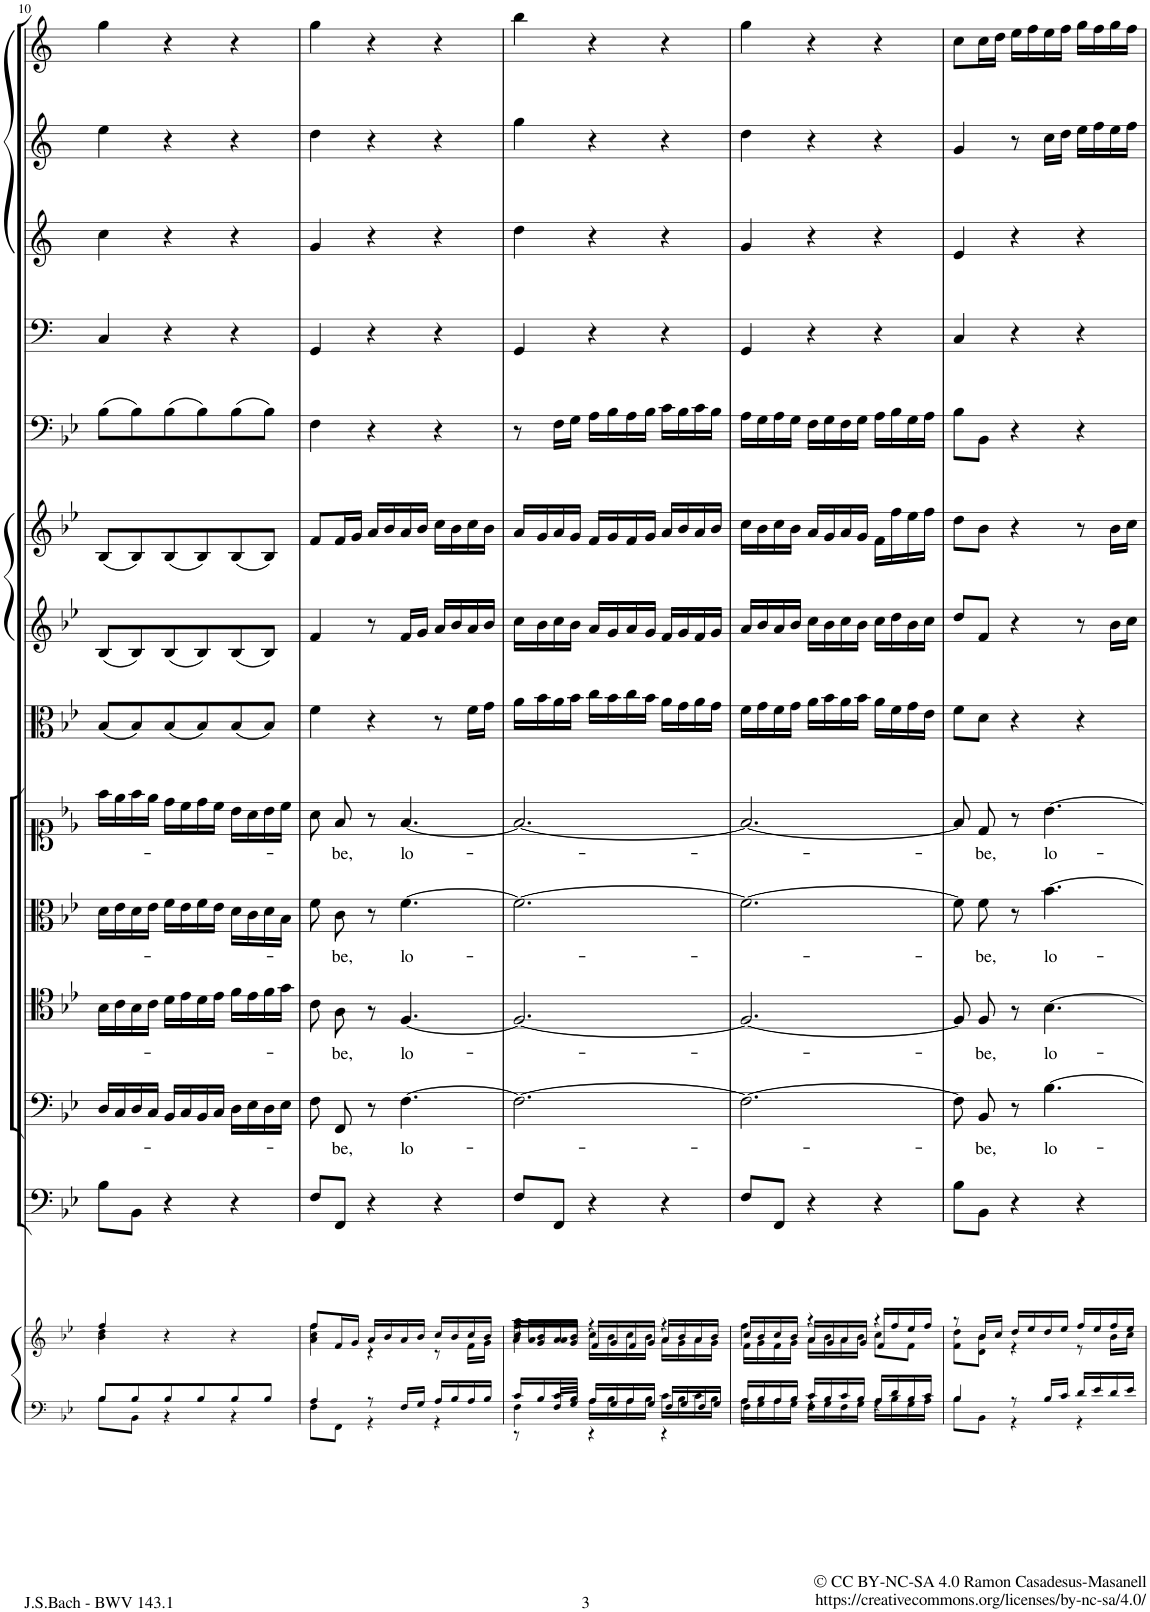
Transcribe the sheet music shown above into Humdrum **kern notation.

**kern	**kern	**kern	**kern	**text	**kern	**text	**kern	**text	**kern	**text	**kern	**kern	**kern	**kern	**kern	**kern	**kern	**kern
*part14	*part14	*part13	*part12	*part12	*part11	*part11	*part10	*part10	*part9	*part9	*part8	*part7	*part6	*part5	*part4	*part3	*part2	*part1
*staff15	*staff14	*staff13	*staff12	*staff12	*staff11	*staff11	*staff10	*staff10	*staff9	*staff9	*staff8	*staff7	*staff6	*staff5	*staff4	*staff3	*staff2	*staff1
*I"Piano reduction	*	*I"Continuo	*I"Basso	*	*I"Tenore	*	*I"Alto	*	*I"Soprano	*	*I"Viola	*I"Violino II	*I"Violino I	*I"Fagotto	*I"Timpani	*I"Corno da caccia III	*I"Corno da caccia II	*I"Corno da caccia I
*I'Pno	*	*	*	*	*	*	*	*	*	*	*I'Vla	*I'Vln	*I'Vln	*	*I'Timp	*	*	*
!!LO:PB:g=z
*clefF4	*clefG2	*clefF4	*clefF4	*	*clefC4	*	*clefC3	*	*clefC1	*	*clefC3	*clefG2	*clefG2	*clefF4	*clefF4	*clefG2	*clefG2	*clefG2
*	*	*	*	*	*	*	*	*	*	*	*	*	*	*	*Trd1c2	*Trd1c2	*Trd1c2	*Trd1c2
*k[b-e-]	*k[b-e-]	*k[b-e-]	*k[b-e-]	*	*k[b-e-]	*	*k[b-e-]	*	*k[b-e-]	*	*k[b-e-]	*k[b-e-]	*k[b-e-]	*k[b-e-]	*k[]	*k[]	*k[]	*k[]
*M3/4	*M3/4	*M3/4	*M3/4	*	*M3/4	*	*M3/4	*	*M3/4	*	*M3/4	*M3/4	*M3/4	*M3/4	*M3/4	*M3/4	*M3/4	*M3/4
=10	=10	=10	=10	=10	=10	=10	=10	=10	=10	=10	=10	=10	=10	=10	=10	=10	=10	=10
*^	*^	*	*	*	*	*	*	*	*	*	*	*	*	*	*	*	*	*
8B-/L	8B-\L	4ff/	4b-\ 4dd\	8B-\L	16D/LL	.	16B-\LL	.	16d\LL	.	16ff\LL	.	(8B-/L	(8B-/L	(8B-/L	(8B-\L	4C/	4cc\	4ee\	4gg\
.	.	.	.	.	16C/	.	16c\	.	16e-\	.	16ee-\	.	.	.	.	.	.	.	.	.
8B-/	8BB-\J	.	.	8BB-\J	16D/	.	16B-\	.	16d\	.	16ff\	.	8B-/)	8B-/)	8B-/)	8B-\)	.	.	.	.
.	.	.	.	.	16C/JJ	.	16c\JJ	.	16e-\JJ	.	16ee-\JJ	.	.	.	.	.	.	.	.	.
8B-/	4r	4r	4ryy	4r	16BB-/LL	.	16d\LL	.	16f\LL	.	16dd\LL	.	(8B-/	(8B-/	(8B-/	(8B-\	4r	4r	4r	4r
.	.	.	.	.	16C/	.	16e-\	.	16e-\	.	16cc\	.	.	.	.	.	.	.	.	.
8B-/	.	.	.	.	16BB-/	.	16d\	.	16f\	.	16dd\	.	8B-/)	8B-/)	8B-/)	8B-\)	.	.	.	.
.	.	.	.	.	16C/JJ	.	16e-\JJ	.	16e-\JJ	.	16cc\JJ	.	.	.	.	.	.	.	.	.
8B-/	4r	4r	4ryy	4r	16D\LL	.	16f\LL	.	16d\LL	.	16b-\LL	.	(8B-/	(8B-/	(8B-/	(8B-\	4r	4r	4r	4r
.	.	.	.	.	16E-\	.	16e-\	.	16c\	.	16a\	.	.	.	.	.	.	.	.	.
8B-/J	.	.	.	.	16D\	.	16f\	.	16d\	.	16b-\	.	8B-/J)	8B-/J)	8B-/J)	8B-\J)	.	.	.	.
.	.	.	.	.	16E-\JJ	.	16g\JJ	.	16B-\JJ	.	16cc\JJ	.	.	.	.	.	.	.	.	.
=11	=11	=11	=11	=11	=11	=11	=11	=11	=11	=11	=11	=11	=11	=11	=11	=11	=11	=11	=11	=11
4A/	8F\L	8ff/L	4a\ 4cc\ 4ff\	8F/L	8F\	.	8c\	.	8f\	.	8a\	.	4f\	4f/	8f/L	4F\	4GG/	4g/	4dd\	4gg\
!	!	!	!	!	!	!LO:LY:b	!	!LO:LY:b	!	!LO:LY:b	!	!LO:LY:b	!	!	!	!	!	!	!	!
.	8FF\J	16f/L	.	8FF/J	8FF/	-be,	8A\	-be,	8c\	-be,	8f/	-be,	.	.	16f/L	.	.	.	.	.
.	.	16g/JJ	.	.	.	.	.	.	.	.	.	.	.	.	16g/JJ	.	.	.	.	.
8r	4r	16a/LL	4r	4r	8r	.	8r	.	8r	.	8r	.	4r	8r	16a/LL	4r	4r	4r	4r	4r
.	.	16b-/	.	.	.	.	.	.	.	.	.	.	.	.	16b-/	.	.	.	.	.
!	!	!	!	!	!	!LO:LY:b	!	!LO:LY:b	!	!LO:LY:b	!	!LO:LY:b	!	!	!	!	!	!	!	!
16F/LL	.	16a/	.	.	[4.F\	lo-	[4.F/	lo-	[4.f\	lo-	[4.f/	lo-	.	16f/LL	16a/	.	.	.	.	.
16G/JJ	.	16b-/JJ	.	.	.	.	.	.	.	.	.	.	.	16g/JJ	16b-/JJ	.	.	.	.	.
16A/LL	4r	16cc/LL	8r	4r	.	.	.	.	.	.	.	.	8r	16a/LL	16cc\LL	4r	4r	4r	4r	4r
16B-/	.	16b-/	.	.	.	.	.	.	.	.	.	.	.	16b-/	16b-\	.	.	.	.	.
16A/	.	16cc/	16f\LL	.	.	.	.	.	.	.	.	.	16f\LL	16a/	16cc\	.	.	.	.	.
16B-/JJ	.	16b-/JJ	16g\JJ	.	.	.	.	.	.	.	.	.	16g\JJ	16b-/JJ	16b-\JJ	.	.	.	.	.
=12	=12	=12	=12	=12	=12	=12	=12	=12	=12	=12	=12	=12	=12	=12	=12	=12	=12	=12	=12	=12
*	*^	*	*^	*	*	*	*	*	*	*	*	*	*	*	*	*	*	*	*	*
16c/LL	4F\	8r	16a/LL	4cc\ 4ff\ 4aa\	16a/LL	8F/L	2.F\_	.	2.F/_	.	2.f\_	.	2.f/_	.	16a\LL	16cc\LL	16a/LL	8r	4GG/	4dd\	4gg\	4bb\
16B-/	.	.	16g/	.	16b-/	.	.	.	.	.	.	.	.	.	16b-\	16b-\	16g/	.	.	.	.	.
16c/	.	16F/LL	16a/	.	16a/	8FF/J	.	.	.	.	.	.	.	.	16a\	16cc\	16a/	16F\LL	.	.	.	.
16B-/JJ	.	16G/JJ	16g/JJ	.	16b-/JJ	.	.	.	.	.	.	.	.	.	16b-\JJ	16b-\JJ	16g/JJ	16G\JJ	.	.	.	.
16A/LL	16A\LL	4r	4r	16cc\LL	16f/LL	4r	.	.	.	.	.	.	.	.	16cc\LL	16a/LL	16f/LL	16A\LL	4r	4r	4r	4r
16G/	16B-\	.	.	16b-\	16g/	.	.	.	.	.	.	.	.	.	16b-\	16g/	16g/	16B-\	.	.	.	.
16A/	16A\	.	.	16cc\	16f/	.	.	.	.	.	.	.	.	.	16cc\	16a/	16f/	16A\	.	.	.	.
16G/JJ	16B-\JJ	.	.	16b-\JJ	16g/JJ	.	.	.	.	.	.	.	.	.	16b-\JJ	16g/JJ	16g/JJ	16B-\JJ	.	.	.	.
16F/LL	16c\LL	4r	4r	16a\LL	16a/LL	4r	.	.	.	.	.	.	.	.	16a\LL	16f/LL	16a/LL	16c\LL	4r	4r	4r	4r
16G/	16B-\	.	.	16g\	16b-/	.	.	.	.	.	.	.	.	.	16g\	16g/	16b-/	16B-\	.	.	.	.
16F/	16c\	.	.	16a\	16a/	.	.	.	.	.	.	.	.	.	16a\	16f/	16a/	16c\	.	.	.	.
16G/JJ	16B-\JJ	.	.	16g\JJ	16b-/JJ	.	.	.	.	.	.	.	.	.	16g\JJ	16g/JJ	16b-/JJ	16B-\JJ	.	.	.	.
=13	=13	=13	=13	=13	=13	=13	=13	=13	=13	=13	=13	=13	=13	=13	=13	=13	=13	=13	=13	=13	=13	=13
16A/LL	16A\LL	4F\	16cc/LL	16f\LL	4ff\	8F/L	2.F\_	.	2.F/_	.	2.f\_	.	2.f/_	.	16f\LL	16a/LL	16cc\LL	16A\LL	4GG/	4g/	4dd\	4gg\
16B-/	16G\	.	16b-/	16g\	.	.	.	.	.	.	.	.	.	.	16g\	16b-/	16b-\	16G\	.	.	.	.
16A/	16A\	.	16cc/	16f\	.	8FF/J	.	.	.	.	.	.	.	.	16f\	16a/	16cc\	16A\	.	.	.	.
16B-/JJ	16G\JJ	.	16b-/JJ	16g\JJ	.	.	.	.	.	.	.	.	.	.	16g\JJ	16b-/JJ	16b-\JJ	16G\JJ	.	.	.	.
16c/LL	16F\LL	4r	4r	16a\LL	16a/LL	4r	.	.	.	.	.	.	.	.	16a\LL	16cc\LL	16a/LL	16F\LL	4r	4r	4r	4r
16B-/	16G\	.	.	16b-\	16g/	.	.	.	.	.	.	.	.	.	16b-\	16b-\	16g/	16G\	.	.	.	.
16c/	16F\	.	.	16a\	16a/	.	.	.	.	.	.	.	.	.	16a\	16cc\	16a/	16F\	.	.	.	.
16B-/JJ	16G\JJ	.	.	16b-\JJ	16g/JJ	.	.	.	.	.	.	.	.	.	16b-\JJ	16b-\JJ	16g/JJ	16G\JJ	.	.	.	.
16A/LL	16A\LL	4r	4r	8cc\L	16f/LL	4r	.	.	.	.	.	.	.	.	16a\LL	16cc\LL	16f\LL	16A\LL	4r	4r	4r	4r
16d/	16B-\	.	.	.	16ff/	.	.	.	.	.	.	.	.	.	16f\	16dd\	16ff\	16B-\	.	.	.	.
16B-/	16G\	.	.	8f\J	16ee-/	.	.	.	.	.	.	.	.	.	16g\	16b-\	16ee-\	16G\	.	.	.	.
16c/JJ	16A\JJ	.	.	.	16ff/JJ	.	.	.	.	.	.	.	.	.	16e-\JJ	16cc\JJ	16ff\JJ	16A\JJ	.	.	.	.
*	*v	*v	*	*	*	*	*	*	*	*	*	*	*	*	*	*	*	*	*	*	*	*
*	*	*	*v	*v	*	*	*	*	*	*	*	*	*	*	*	*	*	*	*	*	*
=14	=14	=14	=14	=14	=14	=14	=14	=14	=14	=14	=14	=14	=14	=14	=14	=14	=14	=14	=14	=14
4B-/	8B-\L	8r	8f\ 8dd\L	8B-\L	8F\]	.	8F/]	.	8f\]	.	8f/]	.	8f\L	8dd/L	8dd\L	8B-\L	4C/	4e/	4g/	8cc\L
!	!	!	!	!	!	!LO:LY:b	!	!LO:LY:b	!	!LO:LY:b	!	!LO:LY:b	!	!	!	!	!	!	!	!
.	8BB-\J	16b-/LL	8d\ 8b-\J	8BB-\J	8BB-/	-be,	8F/	-be,	8f\	-be,	8d/	-be,	8d\J	8f/J	8b-\J	8BB-\J	.	.	.	16cc\L
.	.	16cc/JJ	.	.	.	.	.	.	.	.	.	.	.	.	.	.	.	.	.	16dd\JJ
8r	4r	16dd/LL	4r	4r	8r	.	8r	.	8r	.	8r	.	4r	4r	4r	4r	4r	4r	8r	16ee\LL
.	.	16ee-/	.	.	.	.	.	.	.	.	.	.	.	.	.	.	.	.	.	16ff\
!	!	!	!	!	!	!LO:LY:b	!	!LO:LY:b	!	!LO:LY:b	!	!LO:LY:b	!	!	!	!	!	!	!	!
16B-/LL	.	16dd/	.	.	[4.B-\	lo-	[4.B-\	lo-	[4.b-\	lo-	[4.b-\	lo-	.	.	.	.	.	.	16cc\LL	16ee\
16c/JJ	.	16ee-/JJ	.	.	.	.	.	.	.	.	.	.	.	.	.	.	.	.	16dd\JJ	16ff\JJ
16d/LL	4r	16ff/LL	8r	4r	.	.	.	.	.	.	.	.	4r	8r	8r	4r	4r	4r	16ee\LL	16gg\LL
16e-/	.	16ee-/	.	.	.	.	.	.	.	.	.	.	.	.	.	.	.	.	16ff\	16ff\
16d/	.	16ff/	16b-\LL	.	.	.	.	.	.	.	.	.	.	16b-\LL	16b-\LL	.	.	.	16ee\	16gg\
16e-/JJ	.	16ee-/JJ	16cc\JJ	.	.	.	.	.	.	.	.	.	.	16cc\JJ	16cc\JJ	.	.	.	16ff\JJ	16ff\JJ
*v	*v	*	*	*	*	*	*	*	*	*	*	*	*	*	*	*	*	*	*	*
*	*v	*v	*	*	*	*	*	*	*	*	*	*	*	*	*	*	*	*	*
=	=	=	=	=	=	=	=	=	=	=	=	=	=	=	=	=	=	=
*-	*-	*-	*-	*-	*-	*-	*-	*-	*-	*-	*-	*-	*-	*-	*-	*-	*-	*-
